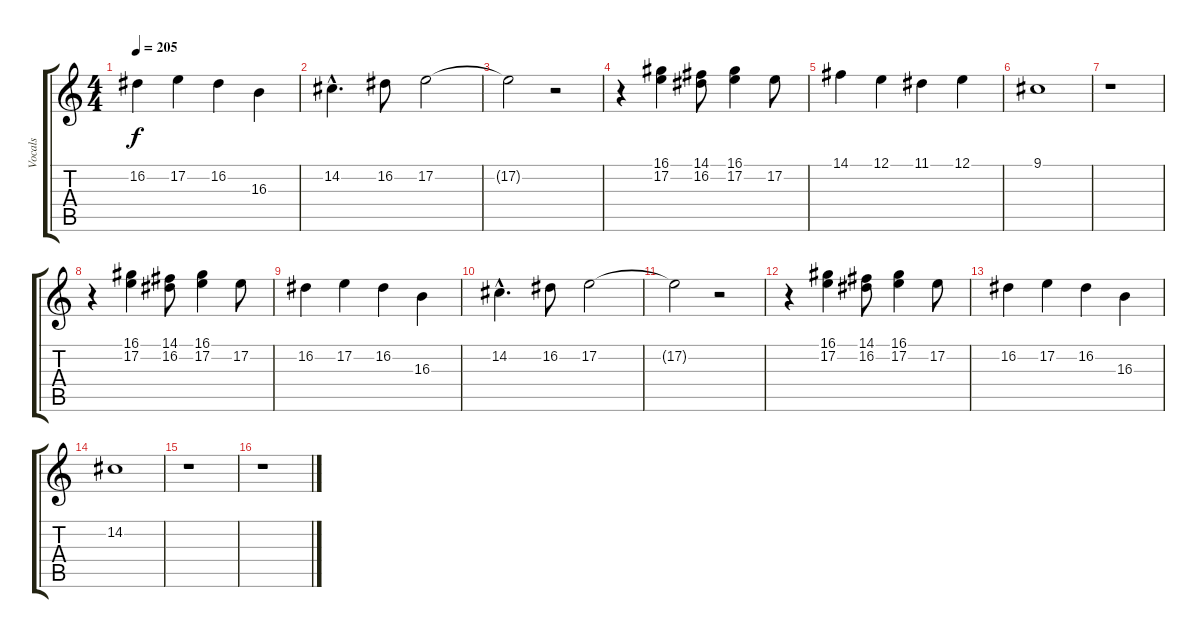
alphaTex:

\track ("Vocals" "Vocals") {instrument englishhorn}
\staff {score tabs}
\tuning (E4 B3 G3 D3 A2 E2) {hide}
\ts (4 4)
\tempo 205
\clef g2
\ks c
16.2.4{dy f} 17.2.4 16.2.4 16.3.4 |
14.2{hac}.4{d} 16.2.8 17.2.2 |
17.2{t}.2 r.2 |
r.4 (16.1 17.2).4 (14.1 16.2).8 (16.1 17.2).4 17.2.8 |
14.1.4 12.1.4 11.1.4 12.1.4 |
9.1.1 |
r.1 |
r.4 (16.1 17.2).4 (14.1 16.2).8 (16.1 17.2).4 17.2.8 |
16.2.4 17.2.4 16.2.4 16.3.4 |
14.2{hac}.4{d} 16.2.8 17.2.2 |
17.2{t}.2 r.2 |
r.4 (16.1 17.2).4 (14.1 16.2).8 (16.1 17.2).4 17.2.8 |
16.2.4 17.2.4 16.2.4 16.3.4 |
14.2.1 |
r.1 |
r.1
